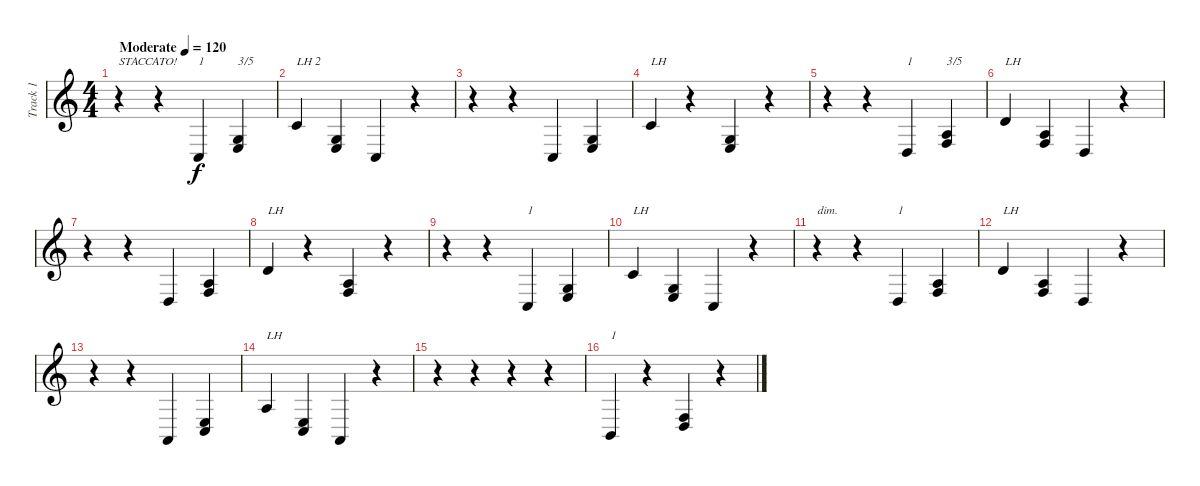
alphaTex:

\track ("Track 1" "Track 1") {instrument acousticgrandpiano}
\staff {score}
\tuning (E4 B3 G3 D3 A2 E2) {hide}
\ts (4 4)
\tempo (120 "Moderate")
\clef g2
\ks c
r.4{txt "STACCATO!" dy f instrument acousticgrandpiano} r.4 3.5.4{txt "1"} (0.3 2.4).4{txt "3/5"} |
1.2.4{txt "LH 2"} (0.3 2.4).4 3.5.4 r.4 |
r.4 r.4 3.5.4 (0.3 2.4).4 |
1.2.4{txt "LH"} r.4 (0.3 2.4).4 r.4 |
r.4 r.4 0.4.4{txt "1"} (2.3 3.4).4{txt "3/5"} |
3.2.4{txt "LH"} (2.3 3.4).4 0.4.4 r.4 |
r.4 r.4 0.4.4 (2.3 3.4).4 |
3.2.4{txt "LH"} r.4 (2.3 3.4).4 r.4 |
r.4 r.4 3.5.4{txt "1"} (0.3 2.4).4 |
1.2.4{txt "LH"} (0.3 2.4).4 3.5.4 r.4 |
r.4{txt "dim."} r.4 0.4.4{txt "1"} (2.3 3.4).4 |
3.2.4{txt "LH"} (2.3 3.4).4 0.4.4 r.4 |
r.4 r.4 0.5.4 (2.4 3.5).4 |
2.3.4{txt "LH"} (2.4 3.5).4 0.5.4 r.4 |
r.4 r.4 r.4 r.4 |
2.5.4{txt "1"} r.4 (0.4 8.5).4 r.4
